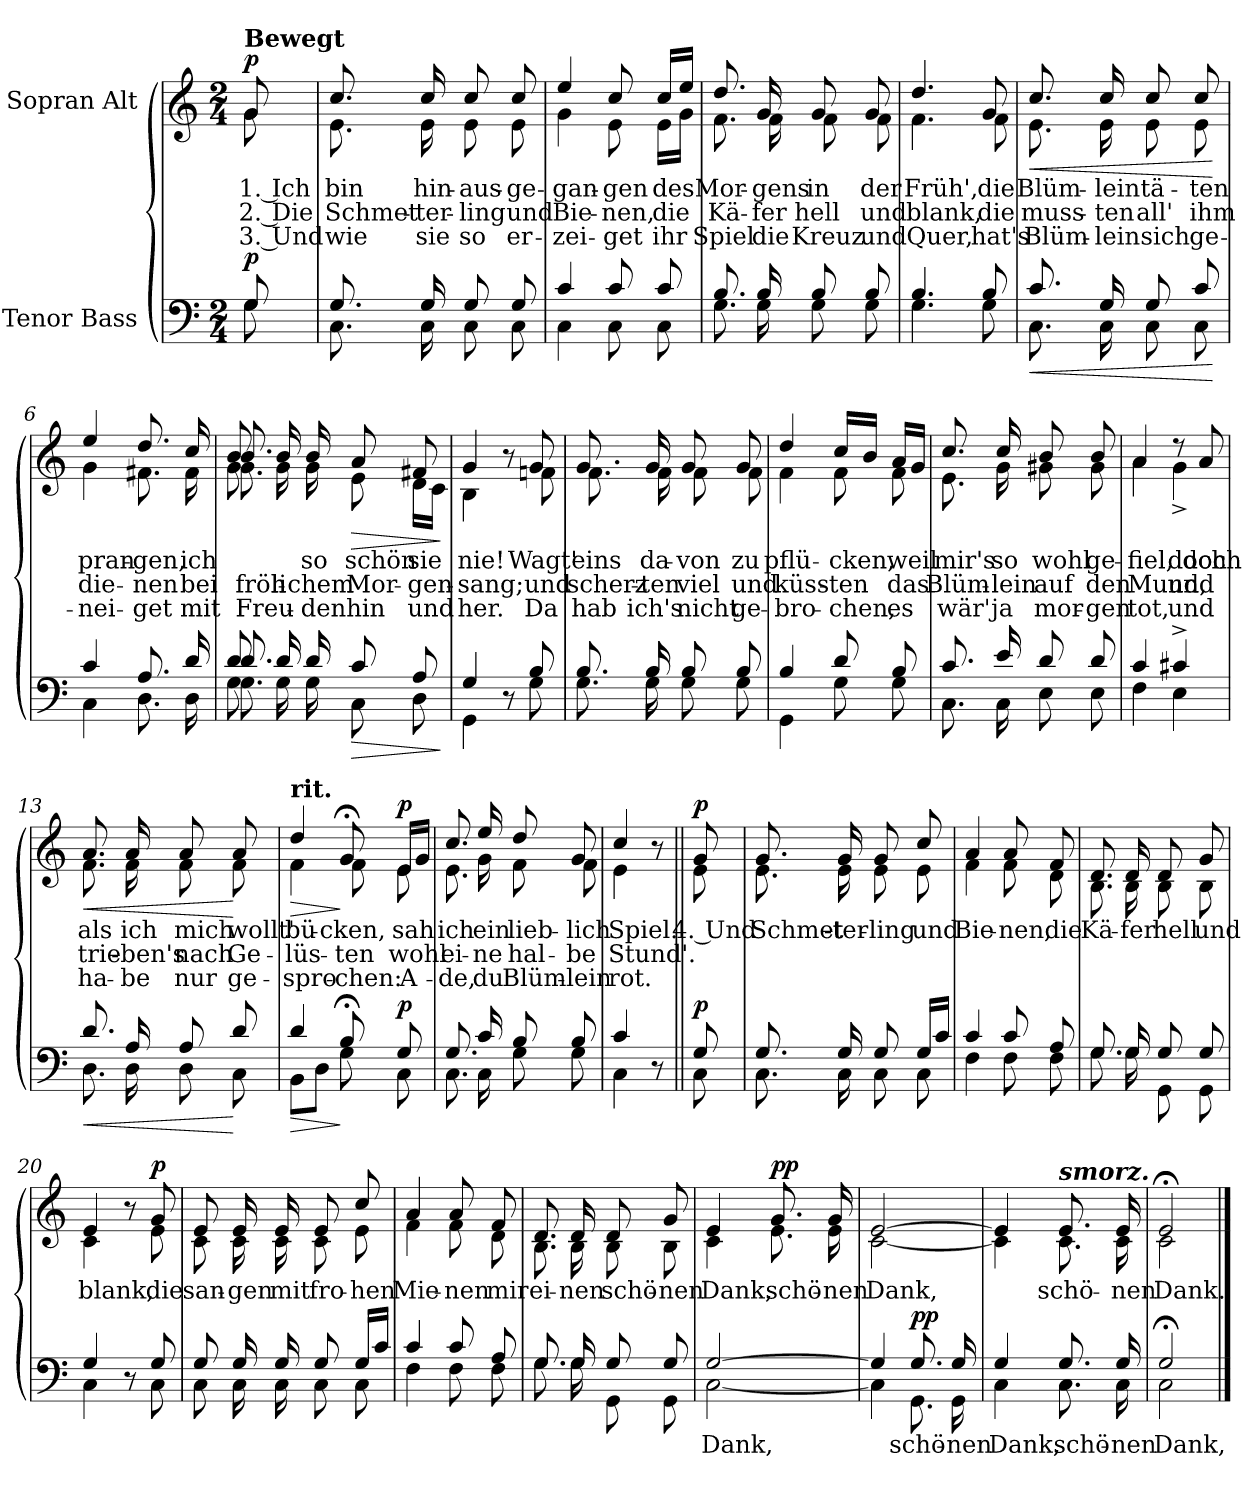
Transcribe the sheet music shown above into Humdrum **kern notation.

**kern	**text	**dynam	**kern	**text	**text	**text	**dynam
*part2	*part2	*part2	*part1	*part1	*part1	*part1	*part1
*staff2	*staff2	*staff2	*staff1	*staff1	*staff1	*staff1	*staff1
*I"Tenor Bass	*	*	*I"Sopran Alt	*	*	*	*
*clefF4	*	*	*clefG2	*	*	*	*
*k[]	*	*	*k[]	*	*	*	*
*M2/4	*	*	*M2/4	*	*	*	*
=	=	=	=	=	=	=	=
*^	*	*	*^	*	*	*	*
!	!	!	!	!LO:TX:a:B:t=Bewegt	!	!	!	!	!
!	!	!	!LO:DY:a	!	!	!	!	!	!LO:DY:a
8G/	8G\	.	p	8g/	8g\	1. Ich	2. Die	3. Und	p
=1	=1	=1	=1	=1	=1	=1	=1	=1	=1
8.G/	8.C\	.	.	8.cc/	8.e\	bin	Schmet-	wie	.
16G/	16C\	.	.	16cc/	16e\	hin-	-ter-	sie	.
8G/	8C\	.	.	8cc/	8e\	-aus-	-ling	so	.
8G/	8C\	.	.	8cc/	8e\	-ge-	und	er-	.
=2	=2	=2	=2	=2	=2	=2	=2	=2	=2
4c/	4C\	.	.	4ee/	4g\	-gan-	Bie-	-zei-	.
8c/	8C\	.	.	8cc/	8e\	-gen	-nen,	-get	.
8c/	8C\	.	.	16cc/LL	16e\LL	des	die	ihr	.
.	.	.	.	16ee/JJ	16g\JJ	.	.	.	.
=3	=3	=3	=3	=3	=3	=3	=3	=3	=3
8.B/	8.G\	.	.	8.dd/	8.f\	Mor-	Kä-	Spiel	.
16B/	16G\	.	.	16g/	16f\	-gens	-fer	die	.
8B/	8G\	.	.	8g/	8f\	in	hell	Kreuz	.
8B/	8G\	.	.	8g/	8f\	der	und	und	.
=4	=4	=4	=4	=4	=4	=4	=4	=4	=4
4.B/	4.G\	.	.	4.dd/	4.f\	Früh',	blank,	Quer,	.
8B/	8G\	.	.	8g/	8f\	die	die	hat's	.
!!LO:LB:g=z	!!
=5	=5	=5	=5	=5	=5	=5	=5	=5	=5
!	!	!	!LO:HP:b	!	!	!	!	!	!LO:HP:b
8.c/	8.C\	.	<	8.cc/	8.e\	Blüm-	muss-	Blüm-	<
16G/	16C\	.	.	16cc/	16e\	-lein	-ten	-lein	.
8G/	8C\	.	.	8cc/	8e\	tä-	all'	sich	.
8c/	8C\	.	.	8cc/	8e\	-ten	ihm	ge-	.
*v	*v	*	*	*	*	*	*	*	*
*	*	*	*v	*v	*	*	*	*
.	.	[	.	.	.	.	[
=6	=6	=6	=6	=6	=6	=6	=6
*^	*	*	*^	*	*	*	*
4c/	4C\	.	.	4ee/	4g\	pran-	die-	-nei-	.
8.A/	8.D\	.	.	8.dd/	8.f#X\	-gen,	-nen	-get	.
16d/	16D\	.	.	16cc/	16f#\	ich	bei	mit	.
=7	=7	=7	=7	=7	=7	=7	=7	=7	=7
*^	*^	*	*	*^	*^	*	*	*	*
8.d/	8.G\	8d/	8G\	.	.	8.b/	8.g\	8b/	8g\	.	fröh-	Freu-	.
.	.	16d/	16G\	.	.	.	.	16b/	16g\	.	-li-	.	.
16d/	16G\	4ryy	4ryy	.	.	16b/	16g\	4ryy	4ryy	so	-chem	-den	.
!	!	!	!	!	!LO:HP:b	!	!	!	!	!	!	!	!LO:HP:b
8c/	8C\	.	.	.	>	8a/	8e\	.	.	schön	Mor-	hin	>
8A/	8D\	.	.	.	.	8f#X/	16d\LL	.	.	sie	-gen-	und	.
.	.	16ryy	16ryy	.	.	.	16c\JJ	16ryy	16ryy	.	.	.	.
*v	*v	*v	*v	*	*	*	*	*	*	*	*	*	*
*	*	*	*v	*v	*v	*v	*	*	*	*
.	.	]	.	.	.	.	]
=8	=8	=8	=8	=8	=8	=8	=8
*^	*	*	*^	*	*	*	*
4G/	4GG\	.	.	4g/	4B\	nie!	-sang;	her.	.
8r	8ryy	.	.	8r	8ryy	.	.	.	.
8B/	8G\	.	.	8g/	8fn\	Wagt'	und	Da	.
!!LO:LB:g=z	!!
=9	=9	=9	=9	=9	=9	=9	=9	=9	=9
8.B/	8.G\	.	.	8.g/	8.f\	eins	scherz-	hab	.
16B/	16G\	.	.	16g/	16f\	da-	-ten	ich's	.
8B/	8G\	.	.	8g/	8f\	-von	viel	nicht	.
8B/	8G\	.	.	8g/	8f\	zu	und	ge-	.
=10	=10	=10	=10	=10	=10	=10	=10	=10	=10
4B/	4GG\	.	.	4dd/	4f\	pflü-	küss-	-bro-	.
8d/	8G\	.	.	16cc/LL	8f\	-cken,	-ten	-chen,	.
.	.	.	.	16b/JJ	.	.	.	.	.
8B/	8G\	.	.	16a/LL	8f\	weil	das	es	.
.	.	.	.	16g/JJ	.	.	.	.	.
=11	=11	=11	=11	=11	=11	=11	=11	=11	=11
8.c/	8.C\	.	.	8.cc/	8.e\	mir's	Blüm-	wär'	.
16e/	16C\	.	.	16cc/	16g\	so	-lein	ja	.
8d/	8E\	.	.	8b/	8g#X\	wohl	auf	mor-	.
8d/	8E\	.	.	8b/	8g#\	ge-	den	-gen	.
=12	=12	=12	=12	=12	=12	=12	=12	=12	=12
4c/	4F\	.	.	4a/	4a\	-fiel,	Mund,	tot,	.
4c#X^/	4E\	.	.	8r	4g^\	doch	und	und	.
.	.	.	.	8a/	.	doch	.	.	.
!!LO:LB:g=z	!!
=13	=13	=13	=13	=13	=13	=13	=13	=13	=13
!	!	!	!LO:HP:b	!	!	!	!	!	!LO:HP:b
8.d/	8.D\	.	<	8.a/	8.f\	als	trie-	ha-	<
16A/	16D\	.	.	16a/	16f\	ich	-ben's	-be	.
8A/	8D\	.	.	8a/	8f\	mich	nach	nur	.
8d/	8C\	.	[	8a/	8f\	wollt'	Ge-	ge-	[
=14	=14	=14	=14	=14	=14	=14	=14	=14	=14
!	!	!	!	!LO:TX:a:B:t=rit.	!	!	!	!	!
!	!	!	!LO:HP:b	!	!	!	!	!	!LO:HP:b
4d/	8BB\L	.	>	4dd/	4f\	bü-	-lüs-	-spro-	>
.	8D\J	.	.	.	.	.	.	.	.
8B;</	8G\	.	]	8g;</	8f\	-cken,	-ten	-chen:	]
!	!	!	!LO:DY:a	!	!	!	!	!	!LO:DY:a
8G/	8C\	.	p	16e/LL	8e\	sah	wohl	A-	p
.	.	.	.	16g/JJ	.	.	.	.	.
=15	=15	=15	=15	=15	=15	=15	=15	=15	=15
8.G/	8.C\	.	.	8.cc/	8.e\	ich	ei-	-de,	.
16c/	16C\	.	.	16ee/	16g\	ein	-ne	du	.
8B/	8G\	.	.	8dd/	8f\	lieb-	hal-	Blüm-	.
8B/	8G\	.	.	8g/	8f\	-lich	-be	-lein	.
=16	=16	=16	=16	=16	=16	=16	=16	=16	=16
4c/	4C\	.	.	4cc/	4e\	Spiel.	Stund'.	rot.	.
8r	8ryy	.	.	8r	8ryy	.	.	.	.
!!LO:PB:g=z	!!
=16X1||	=16X1||	=16X1||	=16X1||	=16X1||	=16X1||	=16X1||	=16X1||	=16X1||	=16X1||
!	!	!	!LO:DY:a	!	!	!	!	!	!LO:DY:a
8G/	8C\	.	p	8g/	8e\	4. Und	.	.	p
=17	=17	=17	=17	=17	=17	=17	=17	=17	=17
8.G/	8.C\	.	.	8.g/	8.e\	Schmet-	.	.	.
16G/	16C\	.	.	16g/	16e\	-ter-	.	.	.
8G/	8C\	.	.	8g/	8e\	-ling	.	.	.
16G/LL	8C\	.	.	8cc/	8e\	und	.	.	.
16c/JJ	.	.	.	.	.	.	.	.	.
=18	=18	=18	=18	=18	=18	=18	=18	=18	=18
4c/	4F\	.	.	4a/	4f\	Bie-	.	.	.
8c/	8F\	.	.	8a/	8f\	-nen,	.	.	.
8A/	8F\	.	.	8f/	8d\	die	.	.	.
=19	=19	=19	=19	=19	=19	=19	=19	=19	=19
8.G/	8.G\	.	.	8.d/	8.B\	Kä-	.	.	.
16G/	16G\	.	.	16d/	16B\	-fer	.	.	.
8G/	8GG\	.	.	8d/	8B\	hell	.	.	.
8G/	8GG\	.	.	8g/	8B\	und	.	.	.
!!LO:LB:g=z	!!
=20	=20	=20	=20	=20	=20	=20	=20	=20	=20
4G/	4C\	.	.	4e/	4c\	blank,	.	.	.
8r	8ryy	.	.	8r	8ryy	.	.	.	.
!	!	!	!	!	!	!	!	!	!LO:DY:a
8G/	8C\	.	.	8g/	8e\	die	.	.	p
=21	=21	=21	=21	=21	=21	=21	=21	=21	=21
8G/	8C\	.	.	8e/	8c\	san-	.	.	.
16G/	16C\	.	.	16e/	16c\	-gen	.	.	.
16G/	16C\	.	.	16e/	16c\	mit	.	.	.
8G/	8C\	.	.	8e/	8c\	fro-	.	.	.
16G/LL	8C\	.	.	8cc/	8e\	-hen	.	.	.
16c/JJ	.	.	.	.	.	.	.	.	.
=22	=22	=22	=22	=22	=22	=22	=22	=22	=22
4c/	4F\	.	.	4a/	4f\	Mie-	.	.	.
8c/	8F\	.	.	8a/	8f\	-nen	.	.	.
8A/	8F\	.	.	8f/	8d\	mir	.	.	.
=23	=23	=23	=23	=23	=23	=23	=23	=23	=23
8.G/	8.G\	.	.	8.d/	8.B\	ei-	.	.	.
16G/	16G\	.	.	16d/	16B\	-nen	.	.	.
8G/	8GG\	.	.	8d/	8B\	schö-	.	.	.
8G/	8GG\	.	.	8g/	8B\	-nen	.	.	.
!!LO:LB:g=z	!!
=24	=24	=24	=24	=24	=24	=24	=24	=24	=24
[2G/	[2C\	Dank,	.	4e/	4c\	Dank,	.	.	.
!	!	!	!	!	!	!	!	!	!LO:DY:a
.	.	.	.	8.g/	8.e\	schö-	.	.	pp
.	.	.	.	16g/	16e\	-nen	.	.	.
=25	=25	=25	=25	=25	=25	=25	=25	=25	=25
4G/]	4C\]	.	.	[2e/	[2c\	Dank,	.	.	.
!	!	!	!LO:DY:a	!	!	!	!	!	!
8.G/	8.GG\	schö-	pp	.	.	.	.	.	.
16G/	16GG\	-nen	.	.	.	.	.	.	.
=26	=26	=26	=26	=26	=26	=26	=26	=26	=26
4G/	4C\	Dank,	.	4e/]	4c\]	.	.	.	.
!	!	!	!	!LO:TX:a:Bi:t=smorz.	!	!	!	!	!
8.G/	8.C\	schö-	.	8.e/	8.c\	schö-	.	.	.
16G/	16C\	-nen	.	16e/	16c\	-nen	.	.	.
=27	=27	=27	=27	=27	=27	=27	=27	=27	=27
2G;</	2C\	Dank,	.	2e;</	2c\	Dank.	.	.	.
*v	*v	*	*	*	*	*	*	*	*
*	*	*	*v	*v	*	*	*	*
==	==	==	==	==	==	==	==
*-	*-	*-	*-	*-	*-	*-	*-
